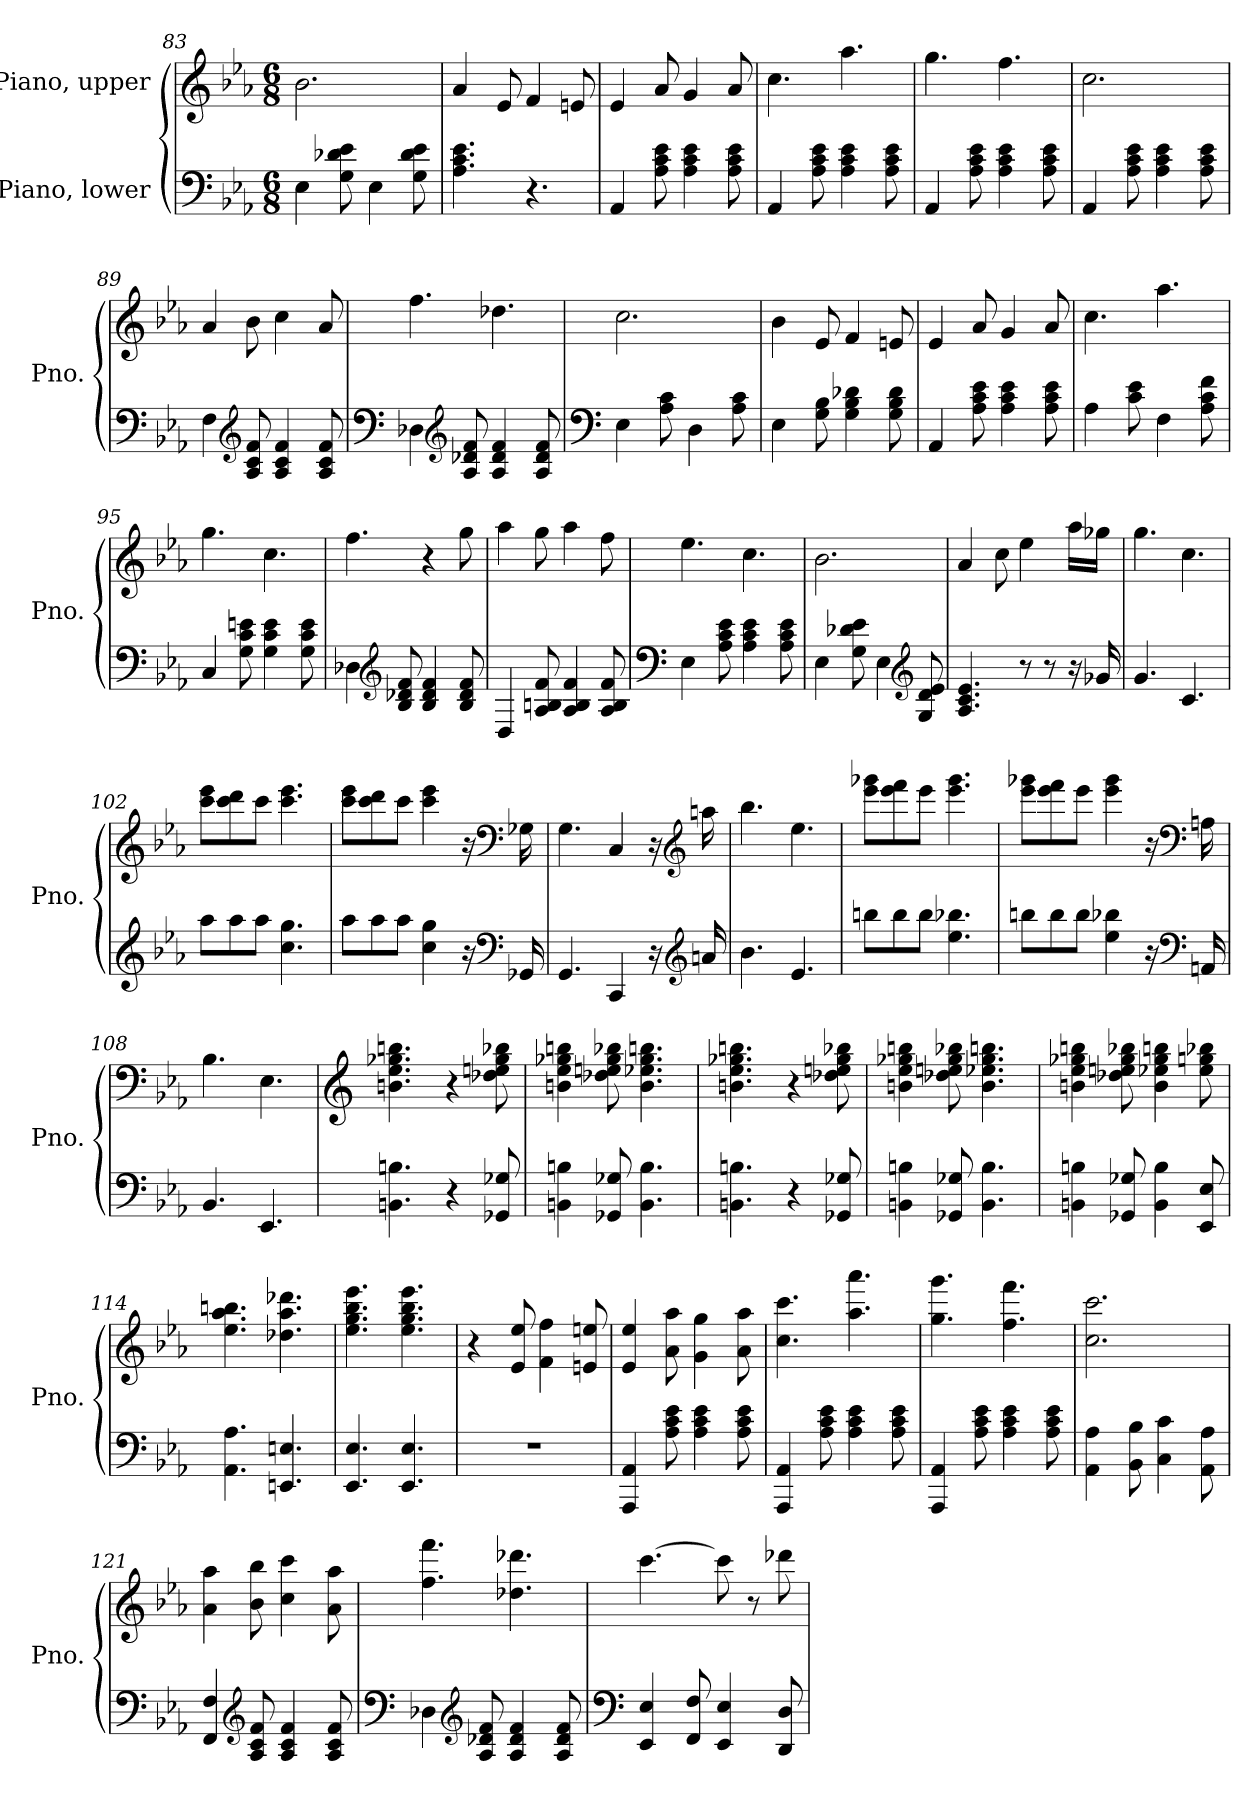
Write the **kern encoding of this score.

**kern	**kern
*part2	*part1
*staff2	*staff1
*I"Piano, lower	*I"Piano, upper
*I'Pno.	*I'Pno.
*clefF4	*clefG2
*k[b-e-a-]	*k[b-e-a-]
*M6/8	*M6/8
=83	=83
4E-\	2.b-\
8G\ 8d-X\ 8e-\	.
4E-\	.
8G\ 8d-\ 8e-\	.
=84	=84
4.A-\ 4.c\ 4.e-\	4a-/
.	8e-/
4.r	4f/
.	8en/
=85	=85
4AA-/	4e-/
8A-\ 8c\ 8e-\	8a-/
4A-\ 4c\ 4e-\	4g/
8A-\ 8c\ 8e-\	8a-/
=86	=86
4AA-/	4.cc\
8A-\ 8c\ 8e-\	.
4A-\ 4c\ 4e-\	4.aa-\
8A-\ 8c\ 8e-\	.
=87	=87
4AA-/	4.gg\
8A-\ 8c\ 8e-\	.
4A-\ 4c\ 4e-\	4.ff\
8A-\ 8c\ 8e-\	.
!!LO:LB:g=z
=88	=88
4AA-/	2.cc\
8A-\ 8c\ 8e-\	.
4A-\ 4c\ 4e-\	.
8A-\ 8c\ 8e-\	.
=89	=89
4F\	4a-/
*clefG2	*
8A-/ 8c/ 8f/	8b-\
4A-/ 4c/ 4f/	4cc\
8A-/ 8c/ 8f/	8a-/
=90	=90
*clefF4	*
4D-X\	4.ff\
*clefG2	*
8A-/ 8d-X/ 8f/	.
4A-/ 4d-/ 4f/	4.dd-X\
8A-/ 8d-/ 8f/	.
=91	=91
*clefF4	*
4E-\	2.cc\
8A-\ 8c\	.
4D\	.
8A-\ 8c\	.
=92	=92
4E-\	4b-\
8G\ 8B-\	8e-/
4G\ 4B-\ 4d-X\	4f/
8G\ 8B-\ 8d-\	8en/
!!LO:LB:g=z
=93	=93
4AA-/	4e-/
8A-\ 8c\ 8e-\	8a-/
4A-\ 4c\ 4e-\	4g/
8A-\ 8c\ 8e-\	8a-/
=94	=94
4A-\	4.cc\
8c\ 8e-\	.
4F\	4.aa-\
8A-\ 8c\ 8f\	.
=95	=95
4C/	4.gg\
8G\ 8c\ 8en\	.
4G\ 4c\ 4e\	4.cc\
8G\ 8c\ 8e\	.
=96	=96
4D-X\	4.ff\
*clefG2	*
8B-/ 8d-X/ 8f/	.
4B-/ 4d-/ 4f/	4r
8B-/ 8d-/ 8f/	8gg\
=97	=97
4D/	4aa-\
8A-/ 8Bn/ 8f/	8gg\
4A-/ 4B/ 4f/	4aa-\
8A-/ 8B/ 8f/	8ff\
!!LO:PB:g=z
=98	=98
*clefF4	*
4E-\	4.ee-\
8A-\ 8c\ 8e-\	.
4A-\ 4c\ 4e-\	4.cc\
8A-\ 8c\ 8e-\	.
=99	=99
4E-\	2.b-\
8G\ 8d-X\ 8e-\	.
4E-\	.
*clefG2	*
8G/ 8d-/ 8e-/	.
=100	=100
4.A-/ 4.c/ 4.e-/	4a-/
.	8cc\
8r	4ee-\
8r	.
16r	16aa-\LL
16g-X/	16gg-X\JJ
=101	=101
4.g/	4.gg\
4.c/	4.cc\
=102	=102
8aa-\L	8ccc\ 8eee-\L
8aa-\	8ccc\ 8ddd\
8aa-\J	8ccc\J
4.cc\ 4.gg\	4.ccc\ 4.eee-\
!!LO:LB:g=z
=103	=103
8aa-\L	8ccc\ 8eee-\L
8aa-\	8ccc\ 8ddd\
8aa-\J	8ccc\J
4cc\ 4gg\	4ccc\ 4eee-\
16r	16r
*clefF4	*clefF4
16GG-X/	16G-X\
=104	=104
4.GG/	4.G\
4CC/	4C/
16r	16r
*clefG2	*clefG2
16an/	16aan\
=105	=105
4.b-\	4.bb-\
4.e-/	4.ee-\
=106	=106
8bbn\L	8eee-\ 8ggg-X\L
8bb\	8eee-\ 8fff\
8bb\J	8eee-\J
4.ee-\ 4.bb-X\	4.eee-\ 4.ggg-\
!!LO:LB:g=z
=107	=107
8bbn\L	8eee-\ 8ggg-X\L
8bb\	8eee-\ 8fff\
8bb\J	8eee-\J
4ee-\ 4bb-X\	4eee-\ 4ggg-\
16r	16r
*clefF4	*clefF4
16AAn/	16An\
=108	=108
4.BB-/	4.B-\
4.EE-/	4.E-\
=109	=109
*	*clefG2
4.BBn\ 4.Bn\	4.bn\ 4.ee-\ 4.gg-X\ 4.bbn\
4r	4r
8GG-X/ 8G-X/	8dd-X\ 8een\ 8gg-\ 8bb-X\
=110	=110
4BBn\ 4Bn\	4bn\ 4ee-\ 4gg-X\ 4bbn\
8GG-X/ 8G-X/	8dd-X\ 8een\ 8gg-\ 8bb-X\
4.BB\ 4.B\	4.b\ 4.ee-X\ 4.gg-\ 4.bbn\
=111	=111
4.BBn\ 4.Bn\	4.bn\ 4.ee-\ 4.gg-X\ 4.bbn\
4r	4r
8GG-X/ 8G-X/	8dd-X\ 8een\ 8gg-\ 8bb-X\
!!LO:LB:g=z
=112	=112
4BBn\ 4Bn\	4bn\ 4ee-\ 4gg-X\ 4bbn\
8GG-X/ 8G-X/	8dd-X\ 8een\ 8gg-\ 8bb-X\
4.BB\ 4.B\	4.b\ 4.ee-X\ 4.gg-\ 4.bbn\
=113	=113
4BBn\ 4Bn\	4bn\ 4ee-\ 4gg-X\ 4bbn\
8GG-X/ 8G-X/	8dd-X\ 8een\ 8gg-\ 8bb-X\
4BB\ 4B\	4b\ 4ee-X\ 4gg-\ 4bbn\
8EE-/ 8E-/	8ee-\ 8ggn\ 8bb-X\
=114	=114
4.AA-\ 4.A-\	4.ee-\ 4.aa-\ 4.bbn\
4.EEn/ 4.En/	4.dd-X\ 4.aa-\ 4.ddd-X\
=115	=115
4.EE-/ 4.E-/	4.ee-\ 4.gg\ 4.bb-\ 4.eee-\
4.EE-/ 4.E-/	4.ee-\ 4.gg\ 4.bb-\ 4.eee-\
=116	=116
2.r	4r
.	8e-/ 8ee-/
.	4f\ 4ff\
.	8en/ 8een/
=117	=117
4AAA-/ 4AA-/	4e-/ 4ee-/
8A-\ 8c\ 8e-\	8a-\ 8aa-\
4A-\ 4c\ 4e-\	4g\ 4gg\
8A-\ 8c\ 8e-\	8a-\ 8aa-\
!!LO:LB:g=z
=118	=118
4AAA-/ 4AA-/	4.cc\ 4.ccc\
8A-\ 8c\ 8e-\	.
4A-\ 4c\ 4e-\	4.aa-\ 4.aaa-\
8A-\ 8c\ 8e-\	.
=119	=119
4AAA-/ 4AA-/	4.gg\ 4.ggg\
8A-\ 8c\ 8e-\	.
4A-\ 4c\ 4e-\	4.ff\ 4.fff\
8A-\ 8c\ 8e-\	.
=120	=120
4AA-\ 4A-\	2.cc\ 2.ccc\
8BB-\ 8B-\	.
4C\ 4c\	.
8AA-\ 8A-\	.
=121	=121
4FF/ 4F/	4a-\ 4aa-\
*clefG2	*
8A-/ 8c/ 8f/	8b-\ 8bb-\
4A-/ 4c/ 4f/	4cc\ 4ccc\
8A-/ 8c/ 8f/	8a-\ 8aa-\
=122	=122
*clefF4	*
4D-X\	4.ff\ 4.fff\
*clefG2	*
8A-/ 8d-X/ 8f/	.
4A-/ 4d-/ 4f/	4.dd-X\ 4.ddd-X\
8A-/ 8d-/ 8f/	.
!!LO:LB:g=z
=123	=123
*clefF4	*
4EE-/ 4E-/	[4.ccc\
8FF/ 8F/	.
4EE-/ 4E-/	8ccc\]
.	8r
8DD/ 8D/	8ddd-X\
=	=
*-	*-
